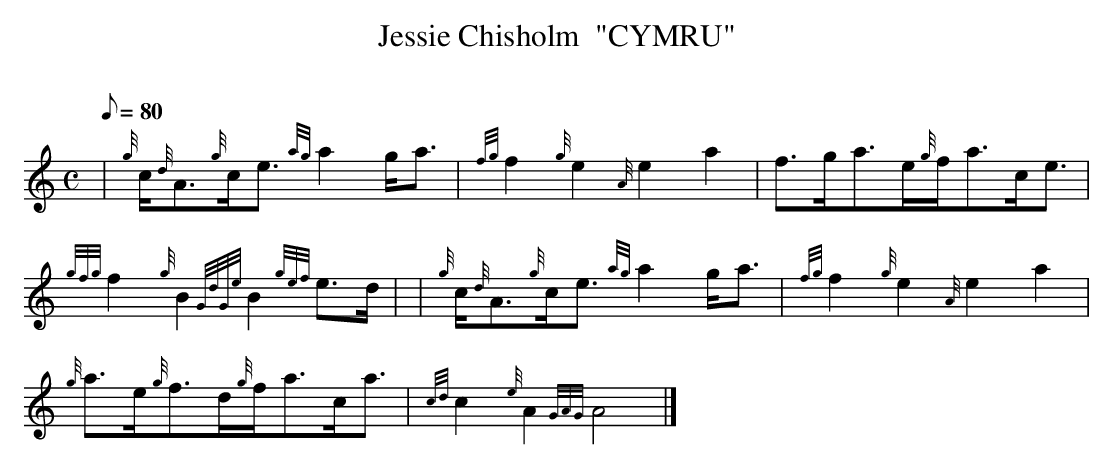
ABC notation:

X:1
T:Jessie Chisholm  "CYMRU"
M:C
L:1/8
Q:80
C:
K:HP
| {g}c/2{d}A3/2{g}c/2e3/2{ag}a2g/2a3/2 | \
{fg}f2{g}e2{A}e2a2 | \
f3/2g/2a3/2e/2{g}f/2a3/2c/2e3/2 |
{gfg}f2{g}B2{GdGe}B2{gef}e3/2d/2 | | \
{g}c/2{d}A3/2{g}c/2e3/2{ag}a2g/2a3/2 | \
{fg}f2{g}e2{A}e2a2 |
{g}a3/2e/2{g}f3/2d/2{g}f/2a3/2c/2a3/2 | \
{cd}c2{e}A2{GAG}A4|]
